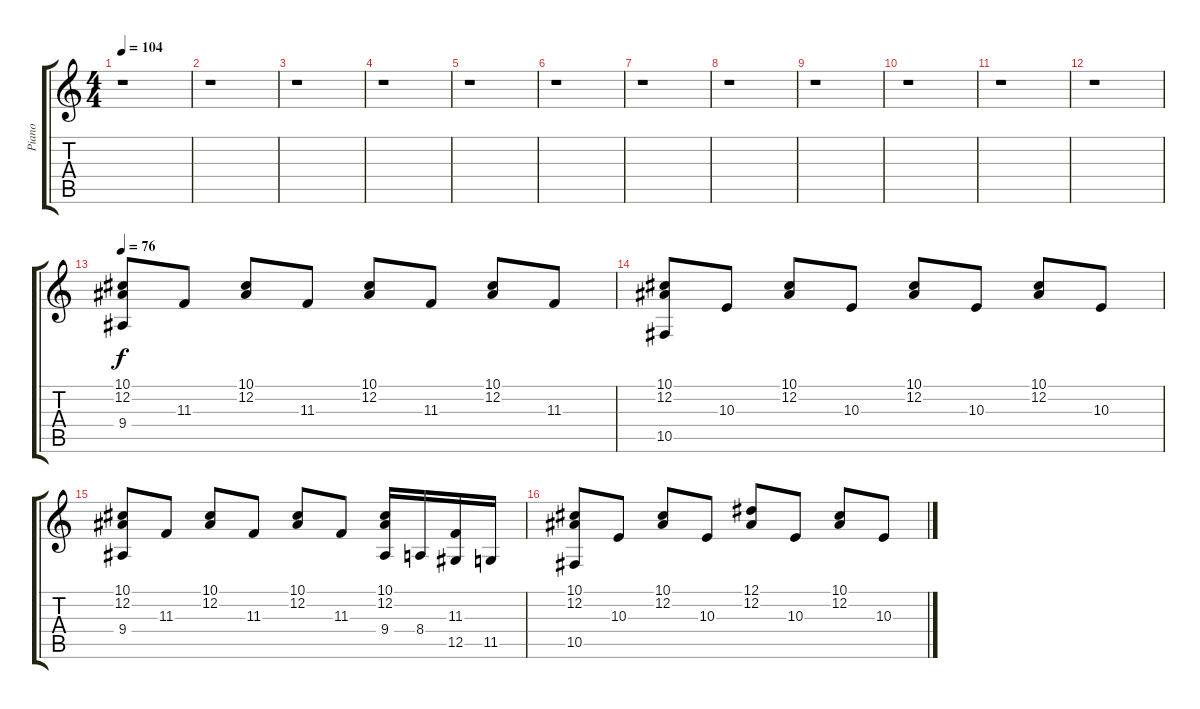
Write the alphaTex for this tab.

\track ("Piano" "Piano") {instrument brightacousticpiano}
\staff {score tabs}
\tuning (Eb4 Bb3 Gb3 Db3 Ab2 Eb2) {hide}
\ts (4 4)
\tempo 104
\clef g2
\ks c
r.1{dy f} |
r.1 |
r.1 |
r.1 |
r.1 |
r.1 |
r.1 |
r.1 |
r.1 |
r.1 |
r.1 |
r.1 |
\tempo 76
(10.1 12.2 9.4).8 11.3.8 (10.1 12.2).8 11.3.8 (10.1 12.2).8 11.3.8 (10.1 12.2).8 11.3.8 |
(10.1 12.2 10.5).8 10.3.8 (10.1 12.2).8 10.3.8 (10.1 12.2).8 10.3.8 (10.1 12.2).8 10.3.8 |
(10.1 12.2 9.4).8 11.3.8 (10.1 12.2).8 11.3.8 (10.1 12.2).8 11.3.8 (10.1 12.2 9.4).16 8.4.16 (11.3 12.5).16 11.5.16 |
(10.1 12.2 10.5).8 10.3.8 (10.1 12.2).8 10.3.8 (12.1 12.2).8 10.3.8 (10.1 12.2).8 10.3.8
